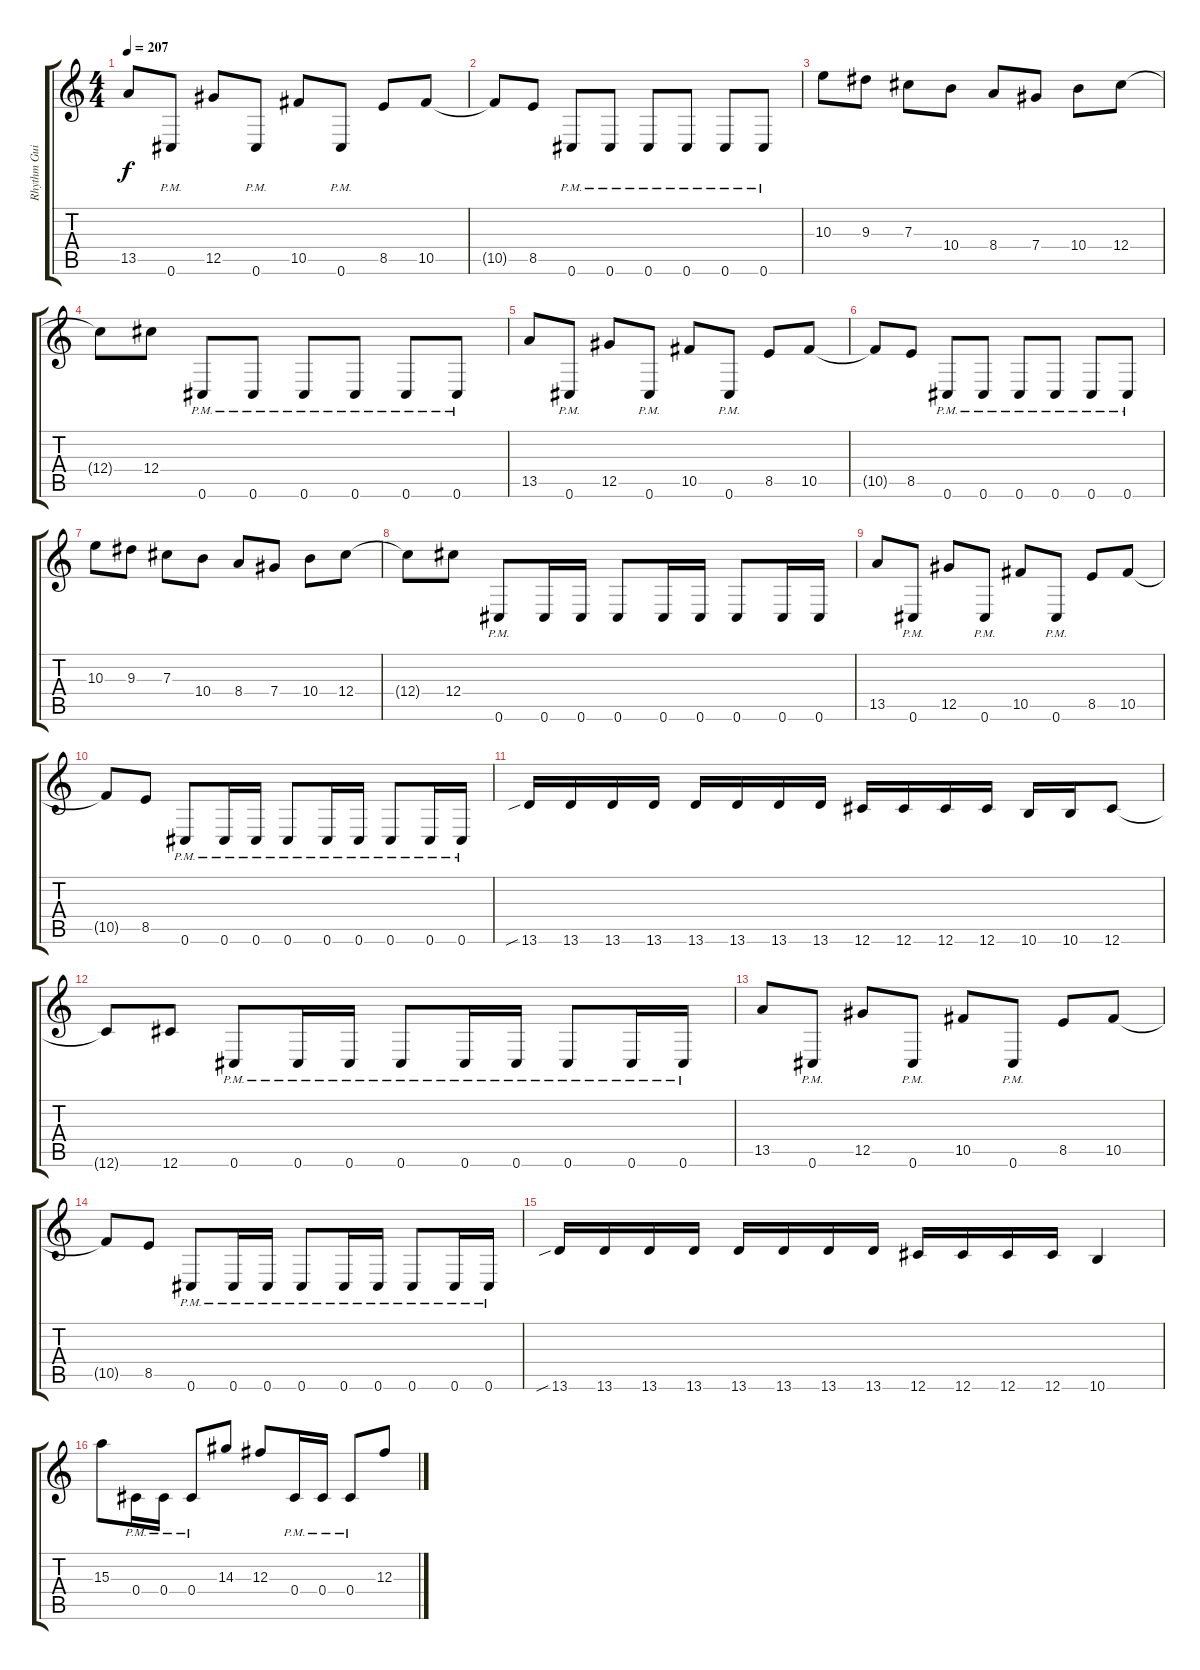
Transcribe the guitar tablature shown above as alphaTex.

\track ("Rhythm Guitar" "Rhythm Gui") {instrument distortionguitar}
\staff {score tabs}
\tuning (Eb4 Bb3 Gb3 Db3 Ab2 Db2) {hide}
\ts (4 4)
\tempo 207
\clef g2
\ks c
13.5.8{dy f} 0.6{pm}.8 12.5.8 0.6{pm}.8 10.5.8 0.6{pm}.8 8.5.8 10.5.8 |
10.5{t}.8 8.5.8 0.6{pm}.8 0.6{pm}.8 0.6{pm}.8 0.6{pm}.8 0.6{pm}.8 0.6{pm}.8 |
10.3.8 9.3.8 7.3.8 10.4.8 8.4.8 7.4.8 10.4.8 12.4.8 |
12.4{t}.8 12.4.8 0.6{pm}.8 0.6{pm}.8 0.6{pm}.8 0.6{pm}.8 0.6{pm}.8 0.6{pm}.8 |
13.5.8 0.6{pm}.8 12.5.8 0.6{pm}.8 10.5.8 0.6{pm}.8 8.5.8 10.5.8 |
10.5{t}.8 8.5.8 0.6{pm}.8 0.6{pm}.8 0.6{pm}.8 0.6{pm}.8 0.6{pm}.8 0.6{pm}.8 |
10.3.8 9.3.8 7.3.8 10.4.8 8.4.8 7.4.8 10.4.8 12.4.8 |
12.4{t}.8 12.4.8 0.6{pm}.8 0.6.16 0.6.16 0.6.8 0.6.16 0.6.16 0.6.8 0.6.16 0.6.16 |
13.5.8 0.6{pm}.8 12.5.8 0.6{pm}.8 10.5.8 0.6{pm}.8 8.5.8 10.5.8 |
10.5{t}.8 8.5.8 0.6{pm}.8 0.6{pm}.16 0.6{pm}.16 0.6{pm}.8 0.6{pm}.16 0.6{pm}.16 0.6{pm}.8 0.6{pm}.16 0.6{pm}.16 |
13.6{sib}.16 13.6.16 13.6.16 13.6.16 13.6.16 13.6.16 13.6.16 13.6.16 12.6.16 12.6.16 12.6.16 12.6.16 10.6.16 10.6.16 12.6.8 |
12.6{t}.8 12.6.8 0.6{pm}.8 0.6{pm}.16 0.6{pm}.16 0.6{pm}.8 0.6{pm}.16 0.6{pm}.16 0.6{pm}.8 0.6{pm}.16 0.6{pm}.16 |
13.5.8 0.6{pm}.8 12.5.8 0.6{pm}.8 10.5.8 0.6{pm}.8 8.5.8 10.5.8 |
10.5{t}.8 8.5.8 0.6{pm}.8 0.6{pm}.16 0.6{pm}.16 0.6{pm}.8 0.6{pm}.16 0.6{pm}.16 0.6{pm}.8 0.6{pm}.16 0.6{pm}.16 |
13.6{sib}.16 13.6.16 13.6.16 13.6.16 13.6.16 13.6.16 13.6.16 13.6.16 12.6.16 12.6.16 12.6.16 12.6.16 10.6.4 |
15.3.8 0.4{pm}.16 0.4{pm}.16 0.4{pm}.8 14.3.8 12.3.8 0.4{pm}.16 0.4{pm}.16 0.4{pm}.8 12.3.8
